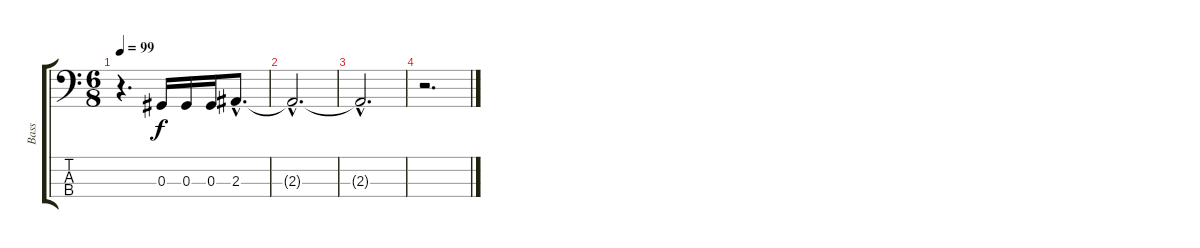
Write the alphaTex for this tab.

\track ("Bass" "Bass") {instrument electricbassfinger}
\staff {score tabs}
\tuning (Gb2 Db2 Ab1 Eb1) {hide}
\ts (6 8)
\tempo 99
\clef f4
\ks c
r.4{d dy f} 0.3.16 0.3.16 0.3.16 2.3{hac}.8{d} |
2.3{hac t}.2{d} |
2.3{hac t}.2{d} |
r.2{d}
